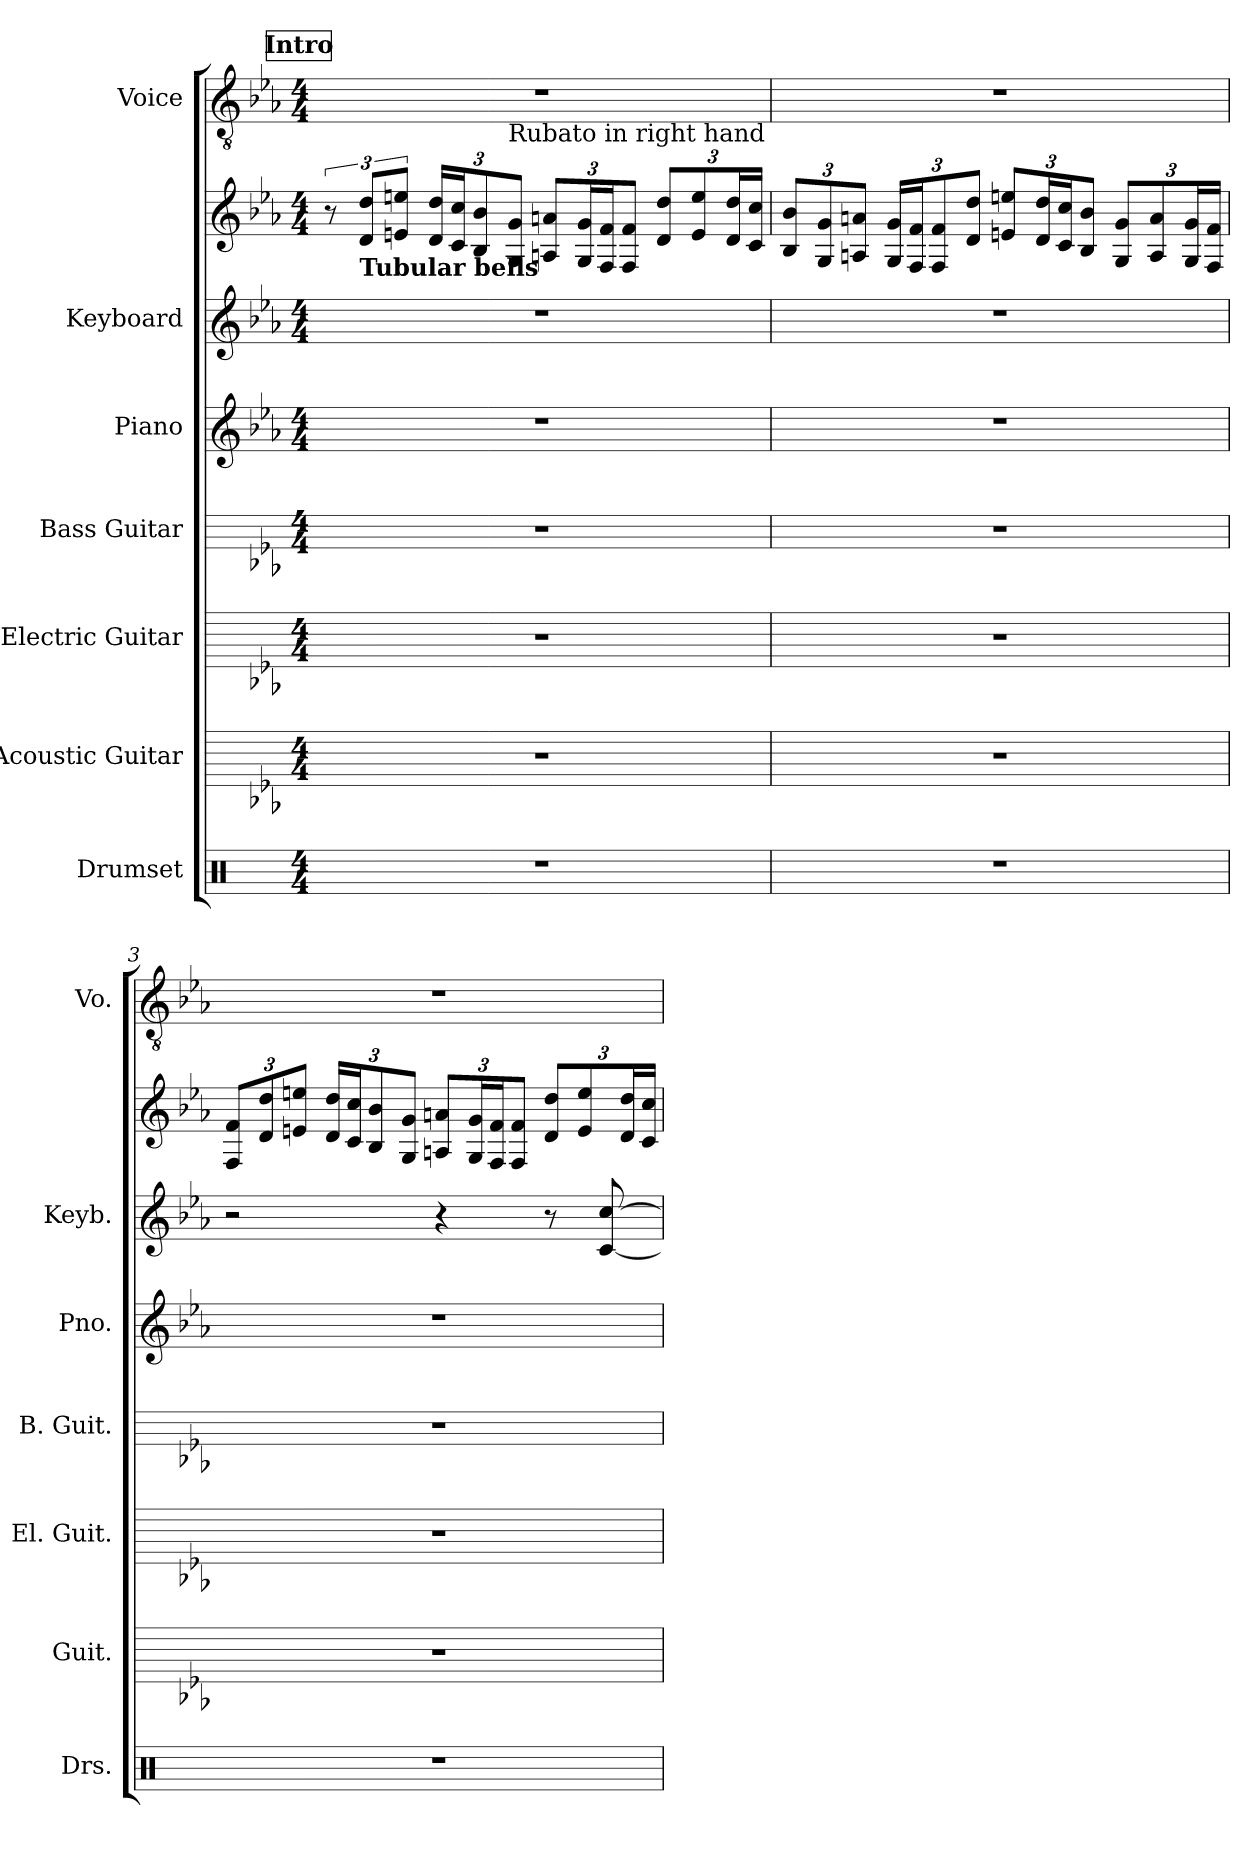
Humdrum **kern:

**kern	**kern	**kern	**kern	**kern	**kern	**kern	**kern
*part7	*part6	*part5	*part4	*part3	*part2	*part2	*part1
*staff8	*staff7	*staff6	*staff5	*staff4	*staff3	*staff2	*staff1
*I"Drumset	*I"Acoustic Guitar	*I"Electric Guitar	*I"Bass Guitar	*I"Piano	*I"Keyboard	*	*I"Voice
*I'Drs.	*I'Guit.	*I'El. Guit.	*I'B. Guit.	*I'Pno.	*I'Keyb.	*	*I'Vo.
*	*stria6	*stria6	*stria4	*	*	*	*
*clefX	*	*	*	*clefG2	*clefG2	*clefG2	*clefGv2
*	*	*	*ITrd7c12	*	*	*	*
*k[]	*k[b-e-a-]	*k[b-e-a-]	*k[b-e-a-]	*k[b-e-a-]	*k[b-e-a-]	*k[b-e-a-]	*k[b-e-a-]
*M4/4	*M4/4	*M4/4	*M4/4	*M4/4	*M4/4	*M4/4	*M4/4
*MM80	*MM80	*MM80	*MM80	*MM80	*MM80	*MM80	*MM80
!!LO:REH:place=s1:a:B:fs=14:t=Intro
=1	=1	=1	=1	=1	=1	=1	=1
1r	1r	1r	1r	1r	1r	12r	1r
!	!	!	!	!	!	!LO:TX:b:B:t=Tubular bells	!
.	.	.	.	.	.	12d/ 12dd/L	.
.	.	.	.	.	.	12en/ 12een/J	.
*	*	*	*	*	*	*Xbrackettup	*
.	.	.	.	.	.	24d/ 24dd/LL	.
.	.	.	.	.	.	24c/ 24cc/J	.
.	.	.	.	.	.	12B-/ 12b-/	.
!	!	!	!	!	!	!LO:TX:a:t=Rubato in right hand	!
.	.	.	.	.	.	12G/ 12g/J	.
.	.	.	.	.	.	12An/ 12an/L	.
.	.	.	.	.	.	24G/ 24g/L	.
.	.	.	.	.	.	24F/ 24f/J	.
.	.	.	.	.	.	12F/ 12f/J	.
.	.	.	.	.	.	12d/ 12dd/L	.
.	.	.	.	.	.	12e/ 12ee/	.
.	.	.	.	.	.	24d/ 24dd/L	.
.	.	.	.	.	.	24c/ 24cc/JJ	.
!!LO:LB:g=z
=2	=2	=2	=2	=2	=2	=2	=2
1r	1r	1r	1r	1r	1r	12B-/ 12b-/L	1r
.	.	.	.	.	.	12G/ 12g/	.
.	.	.	.	.	.	12An/ 12an/J	.
.	.	.	.	.	.	24G/ 24g/LL	.
.	.	.	.	.	.	24F/ 24f/J	.
.	.	.	.	.	.	12F/ 12f/	.
.	.	.	.	.	.	12d/ 12dd/J	.
.	.	.	.	.	.	12en/ 12een/L	.
.	.	.	.	.	.	24d/ 24dd/L	.
.	.	.	.	.	.	24c/ 24cc/J	.
.	.	.	.	.	.	12B-/ 12b-/J	.
.	.	.	.	.	.	12G/ 12g/L	.
.	.	.	.	.	.	12A/ 12a/	.
.	.	.	.	.	.	24G/ 24g/L	.
.	.	.	.	.	.	24F/ 24f/JJ	.
=3	=3	=3	=3	=3	=3	=3	=3
1r	1r	1r	1r	1r	2r	12F/ 12f/L	1r
.	.	.	.	.	.	12d/ 12dd/	.
.	.	.	.	.	.	12en/ 12een/J	.
.	.	.	.	.	.	24d/ 24dd/LL	.
.	.	.	.	.	.	24c/ 24cc/J	.
.	.	.	.	.	.	12B-/ 12b-/	.
.	.	.	.	.	.	12G/ 12g/J	.
.	.	.	.	.	4r	12An/ 12an/L	.
.	.	.	.	.	.	24G/ 24g/L	.
.	.	.	.	.	.	24F/ 24f/J	.
.	.	.	.	.	.	12F/ 12f/J	.
.	.	.	.	.	8r	12d/ 12dd/L	.
.	.	.	.	.	.	12e/ 12ee/	.
.	.	.	.	.	[8c/ [8cc/	.	.
.	.	.	.	.	.	24d/ 24dd/L	.
.	.	.	.	.	.	24c/ 24cc/JJ	.
=	=	=	=	=	=	=	=
*-	*-	*-	*-	*-	*-	*-	*-
